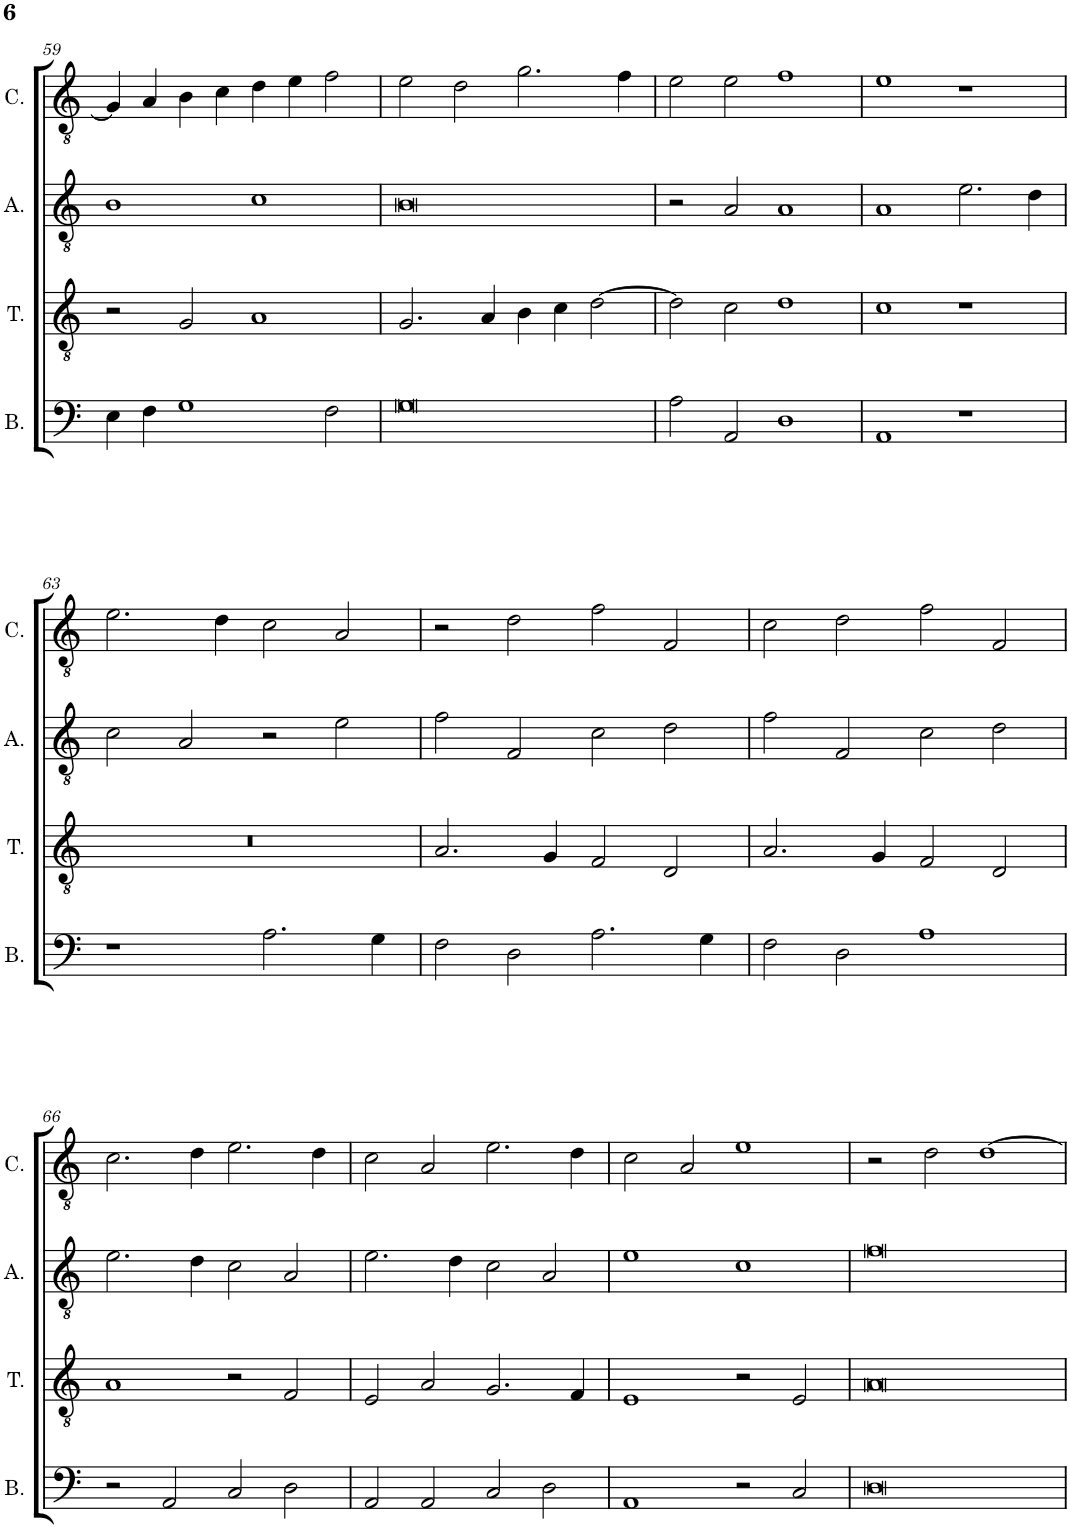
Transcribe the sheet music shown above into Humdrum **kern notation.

**kern	**kern	**kern	**kern
*part4	*part3	*part2	*part1
*staff4	*staff3	*staff2	*staff1
*I"Bassus	*I"Tenor	*I"Altus	*I"Cantus
*I'B.	*I'T.	*I'A.	*I'C.
!!LO:PB:g=z
*clefF4	*clefGv2	*clefGv2	*clefGv2
*k[]	*k[]	*k[]	*k[]
*M2/1	*M2/1	*M2/1	*M2/1
=59	=59	=59	=59
4E\	2r	1B	4G/]
4F\	.	.	4A/
1G	2G/	.	4B\
.	.	.	4c\
.	1A	1c	4d\
.	.	.	4e\
2F\	.	.	2f\
=60	=60	=60	=60
0G	2.G/	0B	2e\
.	.	.	2d\
.	4A/	.	.
.	4B\	.	2.g\
.	4c\	.	.
.	[2d\	.	.
.	.	.	4f\
=61	=61	=61	=61
2A\	2d\]	2r	2e\
2AA/	2c\	2A/	2e\
1D	1d	1A	1f
=62	=62	=62	=62
1AA	1c	1A	1e
1r	1r	2.e\	1r
.	.	4d\	.
!!LO:LB:g=z
=63	=63	=63	=63
1r	0r	2c\	2.e\
.	.	2A/	.
.	.	.	4d\
2.A\	.	2r	2c\
.	.	2e\	2A/
4G\	.	.	.
=64	=64	=64	=64
2F\	2.A/	2f\	2r
2D\	.	2F/	2d\
.	4G/	.	.
2.A\	2F/	2c\	2f\
.	2D/	2d\	2F/
4G\	.	.	.
=65	=65	=65	=65
2F\	2.A/	2f\	2c\
2D\	.	2F/	2d\
.	4G/	.	.
1A	2F/	2c\	2f\
.	2D/	2d\	2F/
!!LO:LB:g=z
=66	=66	=66	=66
2r	1A	2.e\	2.c\
2AA/	.	.	.
.	.	4d\	4d\
2C/	2r	2c\	2.e\
2D\	2F/	2A/	.
.	.	.	4d\
=67	=67	=67	=67
2AA/	2E/	2.e\	2c\
2AA/	2A/	.	2A/
.	.	4d\	.
2C/	2.G/	2c\	2.e\
2D\	.	2A/	.
.	4F/	.	4d\
=68	=68	=68	=68
1AA	1E	1e	2c\
.	.	.	2A/
2r	2r	1c	1e
2C/	2E/	.	.
=69	=69	=69	=69
0D	0A	0f	2r
.	.	.	2d\
.	.	.	[1d
=	=	=	=
*-	*-	*-	*-
